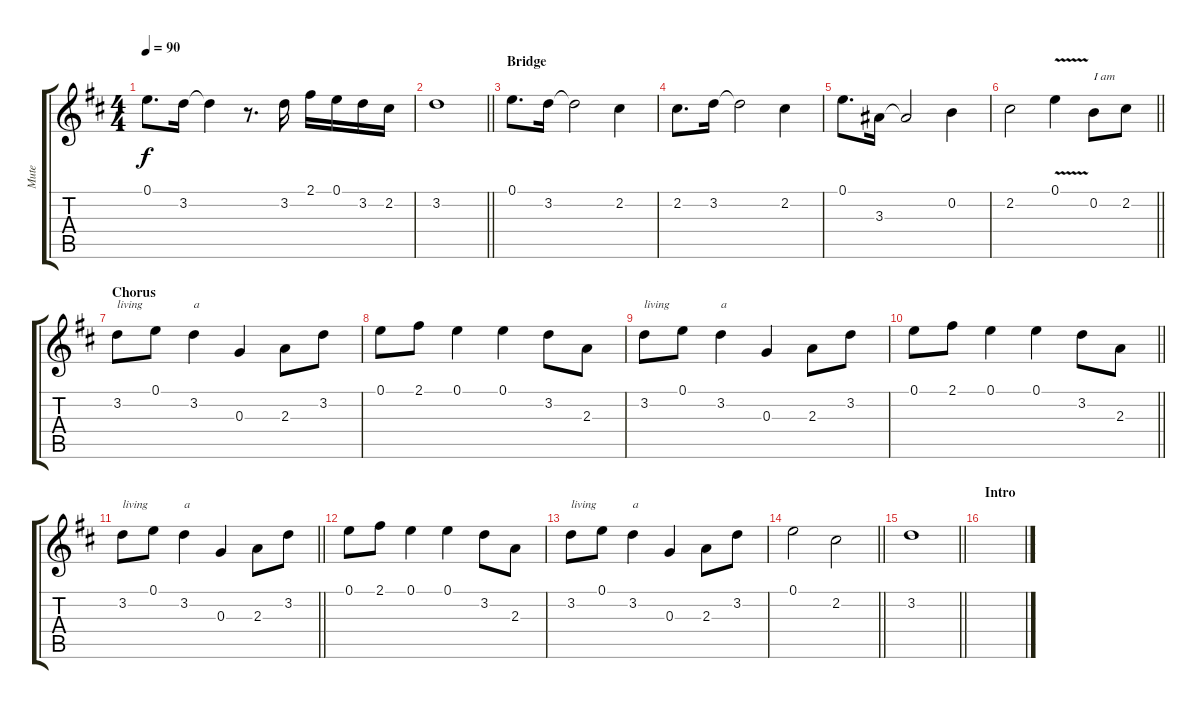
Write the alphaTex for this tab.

\track ("Mute" "Mute") {mute instrument acousticguitarsteel}
\staff {score tabs}
\tuning (E4 B3 G3 D3 A2 E2) {hide}
\ts (4 4)
\tempo 90
\clef g2
\ks d
0.1.8{d dy f} 3.2.16 3.2{t}.4 r.8{d} 3.2.16 2.1.16 0.1.16 3.2.16 2.2.16 |
\barLineRight lightlight
3.2.1 |
\section ("" "Bridge")
0.1.8{d} 3.2.16 3.2{t}.2 2.2.4 |
2.2.8{d} 3.2.16 3.2{t}.2 2.2.4 |
0.1.8{d} 3.3.16 3.3{t}.2 0.2.4 |
\barLineRight lightlight
2.2.2 0.1{v}.4 0.2.8{txt "I am"} 2.2.8 |
\section ("" "Chorus")
3.2.8{txt "living"} 0.1.8 3.2.4{txt "a"} 0.3.4 2.3.8 3.2.8 |
0.1.8 2.1.8 0.1.4 0.1.4 3.2.8 2.3.8 |
3.2.8{txt "living"} 0.1.8 3.2.4{txt "a"} 0.3.4 2.3.8 3.2.8 |
\barLineRight lightlight
0.1.8 2.1.8 0.1.4 0.1.4 3.2.8 2.3.8 |
\barLineRight lightlight
3.2.8{txt "living"} 0.1.8 3.2.4{txt "a"} 0.3.4 2.3.8 3.2.8 |
0.1.8 2.1.8 0.1.4 0.1.4 3.2.8 2.3.8 |
3.2.8{txt "living"} 0.1.8 3.2.4{txt "a"} 0.3.4 2.3.8 3.2.8 |
\barLineRight lightlight
0.1.2 2.2.2 |
\barLineRight lightlight
3.2.1 |
\section ("" "Intro")
